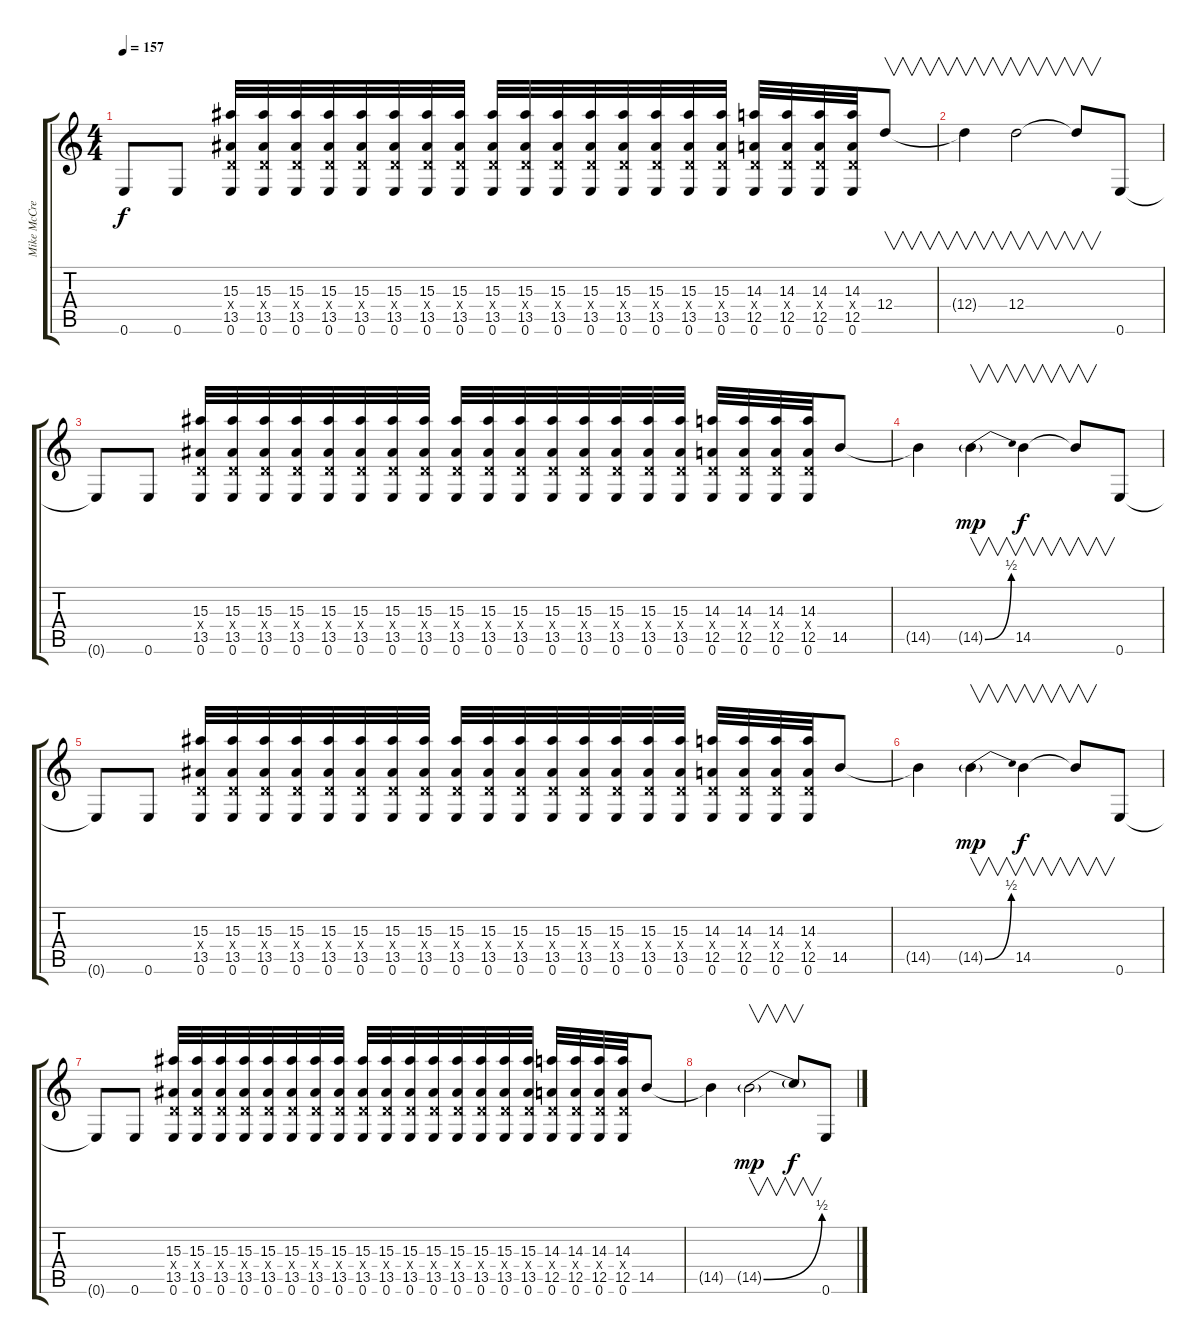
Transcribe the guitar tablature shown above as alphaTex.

\track ("Mike McCready" "Mike McCre") {instrument overdrivenguitar}
\staff {score tabs}
\tuning (E4 B3 G3 D3 A2 E2) {hide}
\ts (4 4)
\tempo 157
\clef g2
\ks c
0.6{t}.8{dy f} 0.6.8 (15.3 0.4{x} 13.5 0.6).32 (15.3 0.4{x} 13.5 0.6).32 (15.3 0.4{x} 13.5 0.6).32 (15.3 0.4{x} 13.5 0.6).32 (15.3 0.4{x} 13.5 0.6).32 (15.3 0.4{x} 13.5 0.6).32 (15.3 0.4{x} 13.5 0.6).32 (15.3 0.4{x} 13.5 0.6).32 (15.3 0.4{x} 13.5 0.6).32 (15.3 0.4{x} 13.5 0.6).32 (15.3 0.4{x} 13.5 0.6).32 (15.3 0.4{x} 13.5 0.6).32 (15.3 0.4{x} 13.5 0.6).32 (15.3 0.4{x} 13.5 0.6).32 (15.3 0.4{x} 13.5 0.6).32 (15.3 0.4{x} 13.5 0.6).32 (14.3 0.4{x} 12.5 0.6).32 (14.3 0.4{x} 12.5 0.6).32 (14.3 0.4{x} 12.5 0.6).32 (14.3 0.4{x} 12.5 0.6).32 12.4.8{v} |
12.4{t}.4{v} 12.4.2{v} 12.4{t}.8{v} 0.6.8 |
0.6{t}.8 0.6.8 (15.3 0.4{x} 13.5 0.6).32 (15.3 0.4{x} 13.5 0.6).32 (15.3 0.4{x} 13.5 0.6).32 (15.3 0.4{x} 13.5 0.6).32 (15.3 0.4{x} 13.5 0.6).32 (15.3 0.4{x} 13.5 0.6).32 (15.3 0.4{x} 13.5 0.6).32 (15.3 0.4{x} 13.5 0.6).32 (15.3 0.4{x} 13.5 0.6).32 (15.3 0.4{x} 13.5 0.6).32 (15.3 0.4{x} 13.5 0.6).32 (15.3 0.4{x} 13.5 0.6).32 (15.3 0.4{x} 13.5 0.6).32 (15.3 0.4{x} 13.5 0.6).32 (15.3 0.4{x} 13.5 0.6).32 (15.3 0.4{x} 13.5 0.6).32 (14.3 0.4{x} 12.5 0.6).32 (14.3 0.4{x} 12.5 0.6).32 (14.3 0.4{x} 12.5 0.6).32 (14.3 0.4{x} 12.5 0.6).32 14.5.8 |
14.5{t}.4 14.5{be (bend 0 0 60 2) g}.4{v dy mp} 14.5.4{v dy f} 14.5{t}.8{v} 0.6.8 |
0.6{t}.8 0.6.8 (15.3 0.4{x} 13.5 0.6).32 (15.3 0.4{x} 13.5 0.6).32 (15.3 0.4{x} 13.5 0.6).32 (15.3 0.4{x} 13.5 0.6).32 (15.3 0.4{x} 13.5 0.6).32 (15.3 0.4{x} 13.5 0.6).32 (15.3 0.4{x} 13.5 0.6).32 (15.3 0.4{x} 13.5 0.6).32 (15.3 0.4{x} 13.5 0.6).32 (15.3 0.4{x} 13.5 0.6).32 (15.3 0.4{x} 13.5 0.6).32 (15.3 0.4{x} 13.5 0.6).32 (15.3 0.4{x} 13.5 0.6).32 (15.3 0.4{x} 13.5 0.6).32 (15.3 0.4{x} 13.5 0.6).32 (15.3 0.4{x} 13.5 0.6).32 (14.3 0.4{x} 12.5 0.6).32 (14.3 0.4{x} 12.5 0.6).32 (14.3 0.4{x} 12.5 0.6).32 (14.3 0.4{x} 12.5 0.6).32 14.5.8 |
14.5{t}.4 14.5{be (bend 0 0 60 2) g}.4{v dy mp} 14.5.4{v dy f} 14.5{t}.8{v} 0.6.8 |
0.6{t}.8 0.6.8 (15.3 0.4{x} 13.5 0.6).32 (15.3 0.4{x} 13.5 0.6).32 (15.3 0.4{x} 13.5 0.6).32 (15.3 0.4{x} 13.5 0.6).32 (15.3 0.4{x} 13.5 0.6).32 (15.3 0.4{x} 13.5 0.6).32 (15.3 0.4{x} 13.5 0.6).32 (15.3 0.4{x} 13.5 0.6).32 (15.3 0.4{x} 13.5 0.6).32 (15.3 0.4{x} 13.5 0.6).32 (15.3 0.4{x} 13.5 0.6).32 (15.3 0.4{x} 13.5 0.6).32 (15.3 0.4{x} 13.5 0.6).32 (15.3 0.4{x} 13.5 0.6).32 (15.3 0.4{x} 13.5 0.6).32 (15.3 0.4{x} 13.5 0.6).32 (14.3 0.4{x} 12.5 0.6).32 (14.3 0.4{x} 12.5 0.6).32 (14.3 0.4{x} 12.5 0.6).32 (14.3 0.4{x} 12.5 0.6).32 14.5.8 |
14.5{t}.4 14.5{be (bend 0 0 60 2) g}.2{v dy mp} 14.5{t}.8{v dy f} 0.6.8
